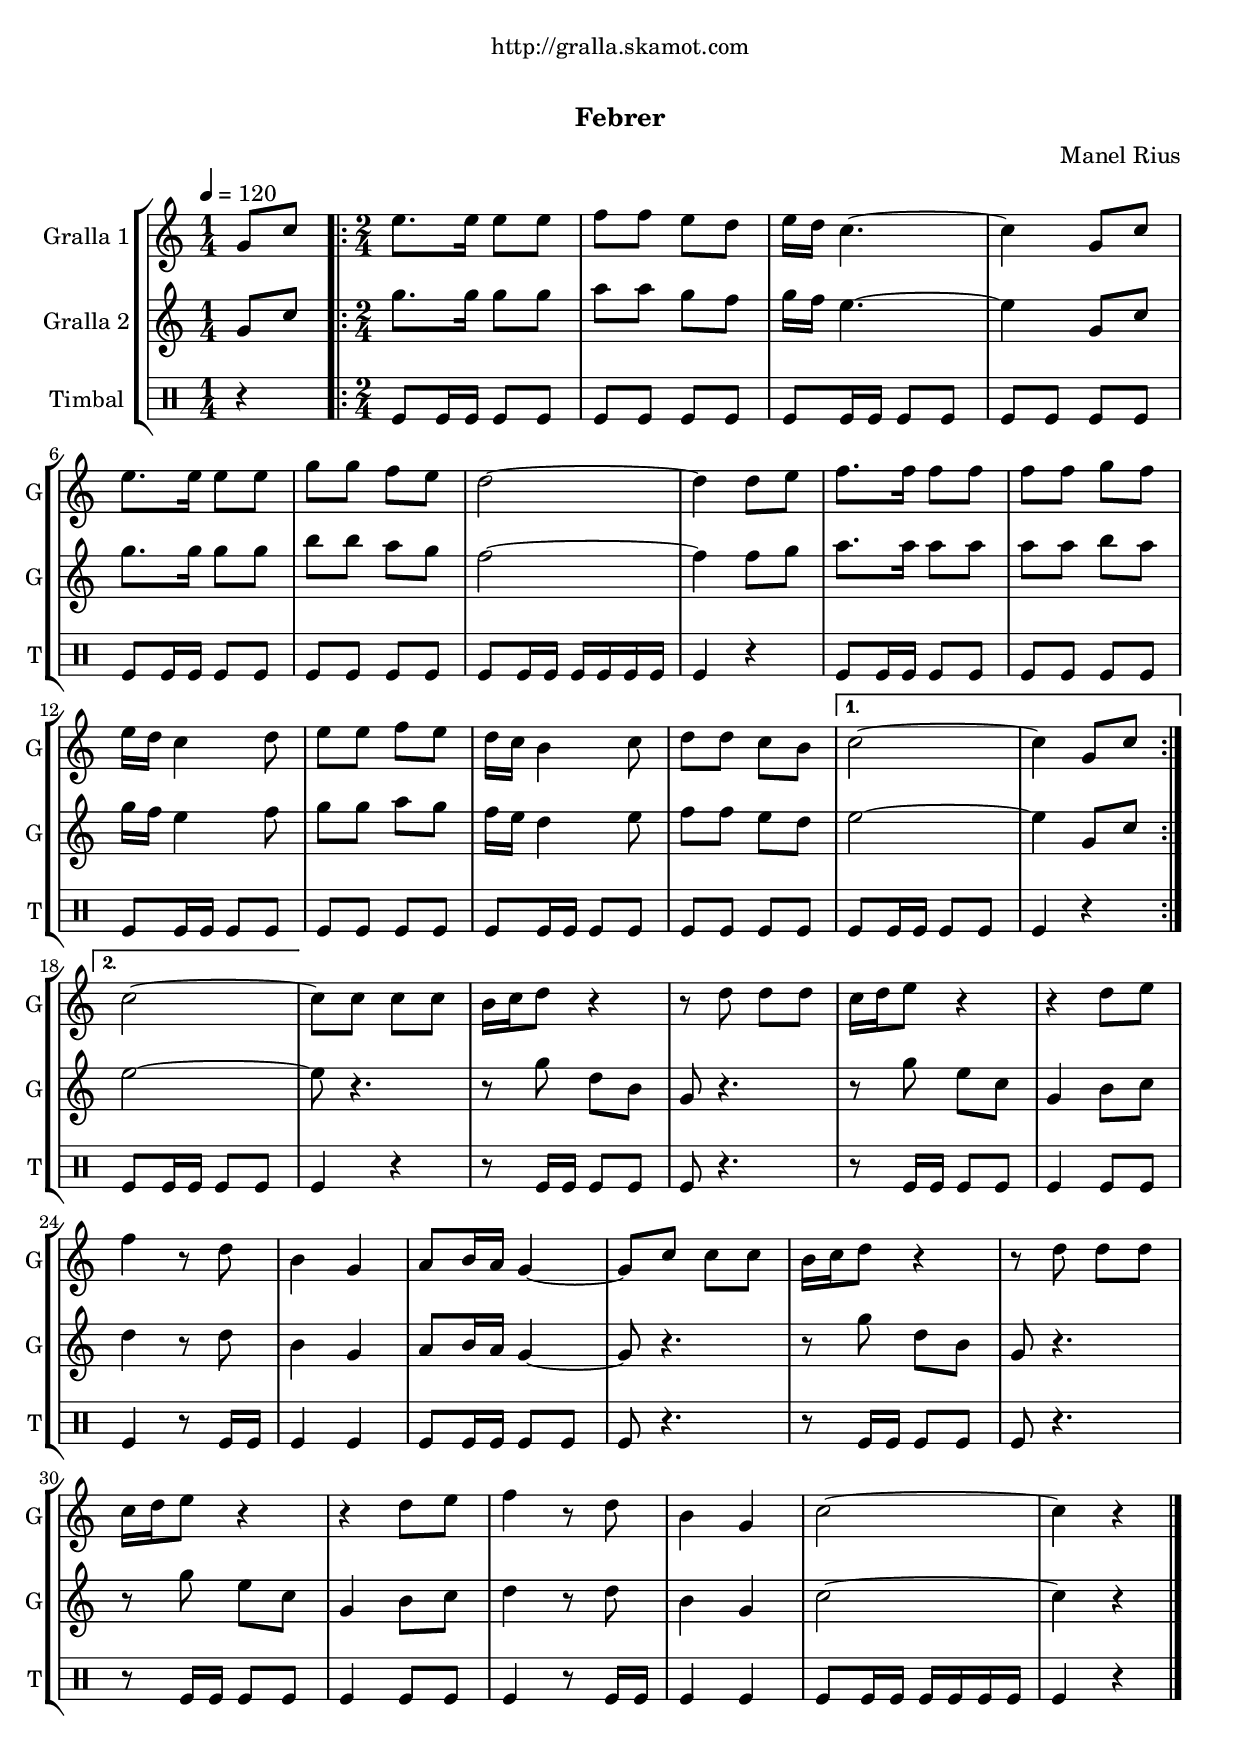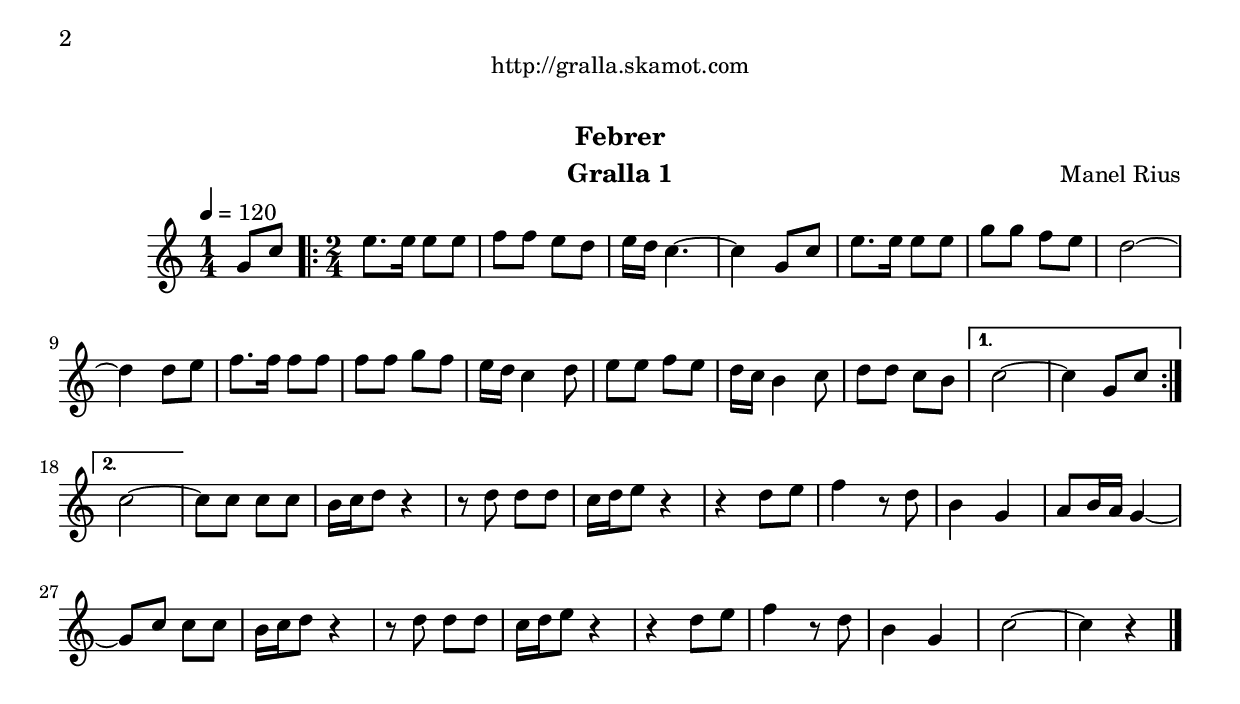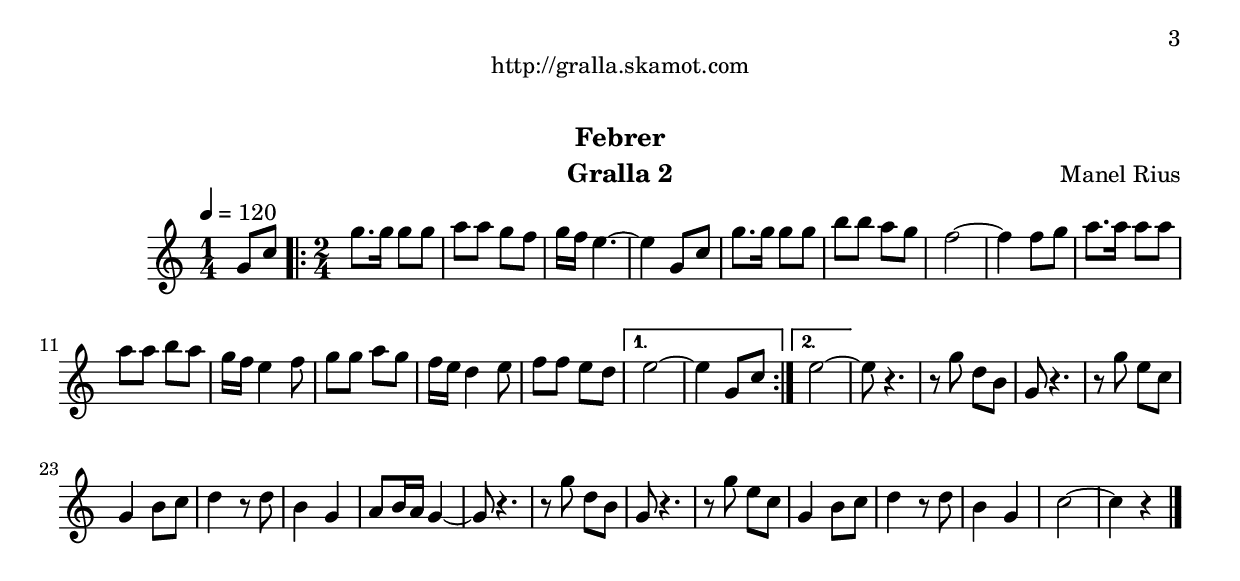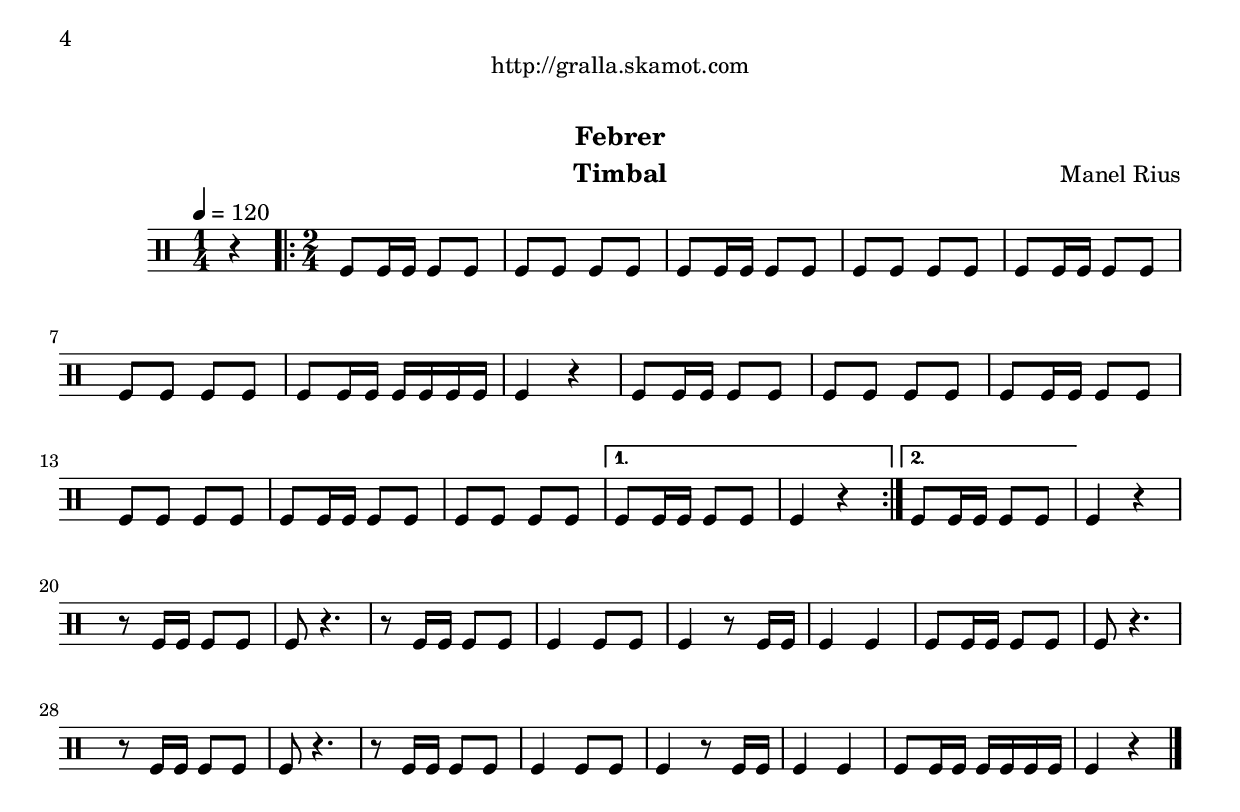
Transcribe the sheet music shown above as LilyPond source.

\version "2.22.1"

\header {
  dedication="http://gralla.skamot.com"
  title="  "
  subtitle="Febrer"
  subsubtitle=""
  poet=""
  meter=""
  piece=""
  composer="Manel Rius"
  arranger=""
  opus=""
  instrument=""
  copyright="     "
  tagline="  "
}

liniaroAa =
\relative g'
{
  \tempo 4=120
  \clef treble
  \key c \major
  \time 1/4
  g8 c  |
  \time 2/4   \repeat volta 2 { e8. e16 e8 e  |
  f8 f e d  |
  e16 d c4. ~  |
  %05
  c4 g8 c  |
  e8. e16 e8 e  |
  g8 g f e  |
  d2 ~  |
  d4 d8 e  |
  %10
  f8. f16 f8 f  |
  f8 f g f  |
  e16 d c4 d8  |
  e8 e f e  |
  d16 c b4 c8  |
  %15
  d8 d c b }
  \alternative { { c2 ~  |
  c4 g8 c }
  { c2 ~ } }
  c8 c c c  |
  %20
  b16 c d8 r4  |
  r8 d d d  |
  c16 d e8 r4  |
  r4 d8 e  |
  f4 r8 d  |
  %25
  b4 g  |
  a8 b16 a g4 ~  |
  g8 c c c  |
  b16 c d8 r4  |
  r8 d d d  |
  %30
  c16 d e8 r4  |
  r4 d8 e  |
  f4 r8 d  |
  b4 g  |
  c2 ~  |
  %35
  c4 r4  \bar "|." % kompletite
}

liniaroAb =
\relative g'
{
  \tempo 4=120
  \clef treble
  \key c \major
  \time 1/4
  g8 c  |
  \time 2/4   \repeat volta 2 { g'8. g16 g8 g  |
  a8 a g f  |
  g16 f e4. ~  |
  %05
  e4 g,8 c  |
  g'8. g16 g8 g  |
  b8 b a g  |
  f2 ~  |
  f4 f8 g  |
  %10
  a8. a16 a8 a  |
  a8 a b a  |
  g16 f e4 f8  |
  g8 g a g  |
  f16 e d4 e8  |
  %15
  f8 f e d }
  \alternative { { e2 ~  |
  e4 g,8 c }
  { e2 ~ } }
  e8 r4.  |
  %20
  r8 g d b  |
  g8 r4.  |
  r8 g' e c  |
  g4 b8 c  |
  d4 r8 d  |
  %25
  b4 g  |
  a8 b16 a g4 ~  |
  g8 r4.  |
  r8 g' d b  |
  g8 r4.  |
  %30
  r8 g' e c  |
  g4 b8 c  |
  d4 r8 d  |
  b4 g  |
  c2 ~  |
  %35
  c4 r4  \bar "|." % kompletite
}

liniaroAc =
\drummode
{
  \tempo 4=120
  \time 1/4
  r4  |
  \time 2/4   \repeat volta 2 { tomfl8 tomfl16 tomfl tomfl8 tomfl  |
  tomfl8 tomfl tomfl tomfl  |
  tomfl8 tomfl16 tomfl tomfl8 tomfl  |
  %05
  tomfl8 tomfl tomfl tomfl  |
  tomfl8 tomfl16 tomfl tomfl8 tomfl  |
  tomfl8 tomfl tomfl tomfl  |
  tomfl8 tomfl16 tomfl tomfl tomfl tomfl tomfl  |
  tomfl4 r  |
  %10
  tomfl8 tomfl16 tomfl tomfl8 tomfl  |
  tomfl8 tomfl tomfl tomfl  |
  tomfl8 tomfl16 tomfl tomfl8 tomfl  |
  tomfl8 tomfl tomfl tomfl  |
  tomfl8 tomfl16 tomfl tomfl8 tomfl  |
  %15
  tomfl8 tomfl tomfl tomfl }
  \alternative { { tomfl8 tomfl16 tomfl tomfl8 tomfl  |
  tomfl4 r }
  { tomfl8 tomfl16 tomfl tomfl8 tomfl } }
  tomfl4 r  |
  %20
  r8 tomfl16 tomfl tomfl8 tomfl  |
  tomfl8 r4.  |
  r8 tomfl16 tomfl tomfl8 tomfl  |
  tomfl4 tomfl8 tomfl  |
  tomfl4 r8 tomfl16 tomfl  |
  %25
  tomfl4 tomfl  |
  tomfl8 tomfl16 tomfl tomfl8 tomfl  |
  tomfl8 r4.  |
  r8 tomfl16 tomfl tomfl8 tomfl  |
  tomfl8 r4.  |
  %30
  r8 tomfl16 tomfl tomfl8 tomfl  |
  tomfl4 tomfl8 tomfl  |
  tomfl4 r8 tomfl16 tomfl  |
  tomfl4 tomfl  |
  tomfl8 tomfl16 tomfl tomfl tomfl tomfl tomfl  |
  %35
  tomfl4 r4  \bar "|." % kompletite
}

\bookpart {
  \score {
    \new StaffGroup {
      \override Score.RehearsalMark #'self-alignment-X = #LEFT
      <<
        \new Staff \with {instrumentName = #"Gralla 1" shortInstrumentName = #"G"} \liniaroAa
        \new Staff \with {instrumentName = #"Gralla 2" shortInstrumentName = #"G"} \liniaroAb
        \new DrumStaff \with {instrumentName = #"Timbal" shortInstrumentName = #"T"} \liniaroAc
      >>
    }
    \layout {}
  }
  \score { \unfoldRepeats
    \new StaffGroup {
      \override Score.RehearsalMark #'self-alignment-X = #LEFT
      <<
        \new Staff \with {instrumentName = #"Gralla 1" shortInstrumentName = #"G"} \liniaroAa
        \new Staff \with {instrumentName = #"Gralla 2" shortInstrumentName = #"G"} \liniaroAb
        \new DrumStaff \with {instrumentName = #"Timbal" shortInstrumentName = #"T"} \liniaroAc
      >>
    }
    \midi {
      \set Staff.midiInstrument = "oboe"
      \set DrumStaff.midiInstrument = "drums"
    }
  }
}

\bookpart {
  \header {instrument="Gralla 1"}
  \score {
    \new StaffGroup {
      \override Score.RehearsalMark #'self-alignment-X = #LEFT
      <<
        \new Staff \liniaroAa
      >>
    }
    \layout {}
  }
  \score { \unfoldRepeats
    \new StaffGroup {
      \override Score.RehearsalMark #'self-alignment-X = #LEFT
      <<
        \new Staff \liniaroAa
      >>
    }
    \midi {
      \set Staff.midiInstrument = "oboe"
      \set DrumStaff.midiInstrument = "drums"
    }
  }
}

\bookpart {
  \header {instrument="Gralla 2"}
  \score {
    \new StaffGroup {
      \override Score.RehearsalMark #'self-alignment-X = #LEFT
      <<
        \new Staff \liniaroAb
      >>
    }
    \layout {}
  }
  \score { \unfoldRepeats
    \new StaffGroup {
      \override Score.RehearsalMark #'self-alignment-X = #LEFT
      <<
        \new Staff \liniaroAb
      >>
    }
    \midi {
      \set Staff.midiInstrument = "oboe"
      \set DrumStaff.midiInstrument = "drums"
    }
  }
}

\bookpart {
  \header {instrument="Timbal"}
  \score {
    \new StaffGroup {
      \override Score.RehearsalMark #'self-alignment-X = #LEFT
      <<
        \new DrumStaff \liniaroAc
      >>
    }
    \layout {}
  }
  \score { \unfoldRepeats
    \new StaffGroup {
      \override Score.RehearsalMark #'self-alignment-X = #LEFT
      <<
        \new DrumStaff \liniaroAc
      >>
    }
    \midi {
      \set Staff.midiInstrument = "oboe"
      \set DrumStaff.midiInstrument = "drums"
    }
  }
}

